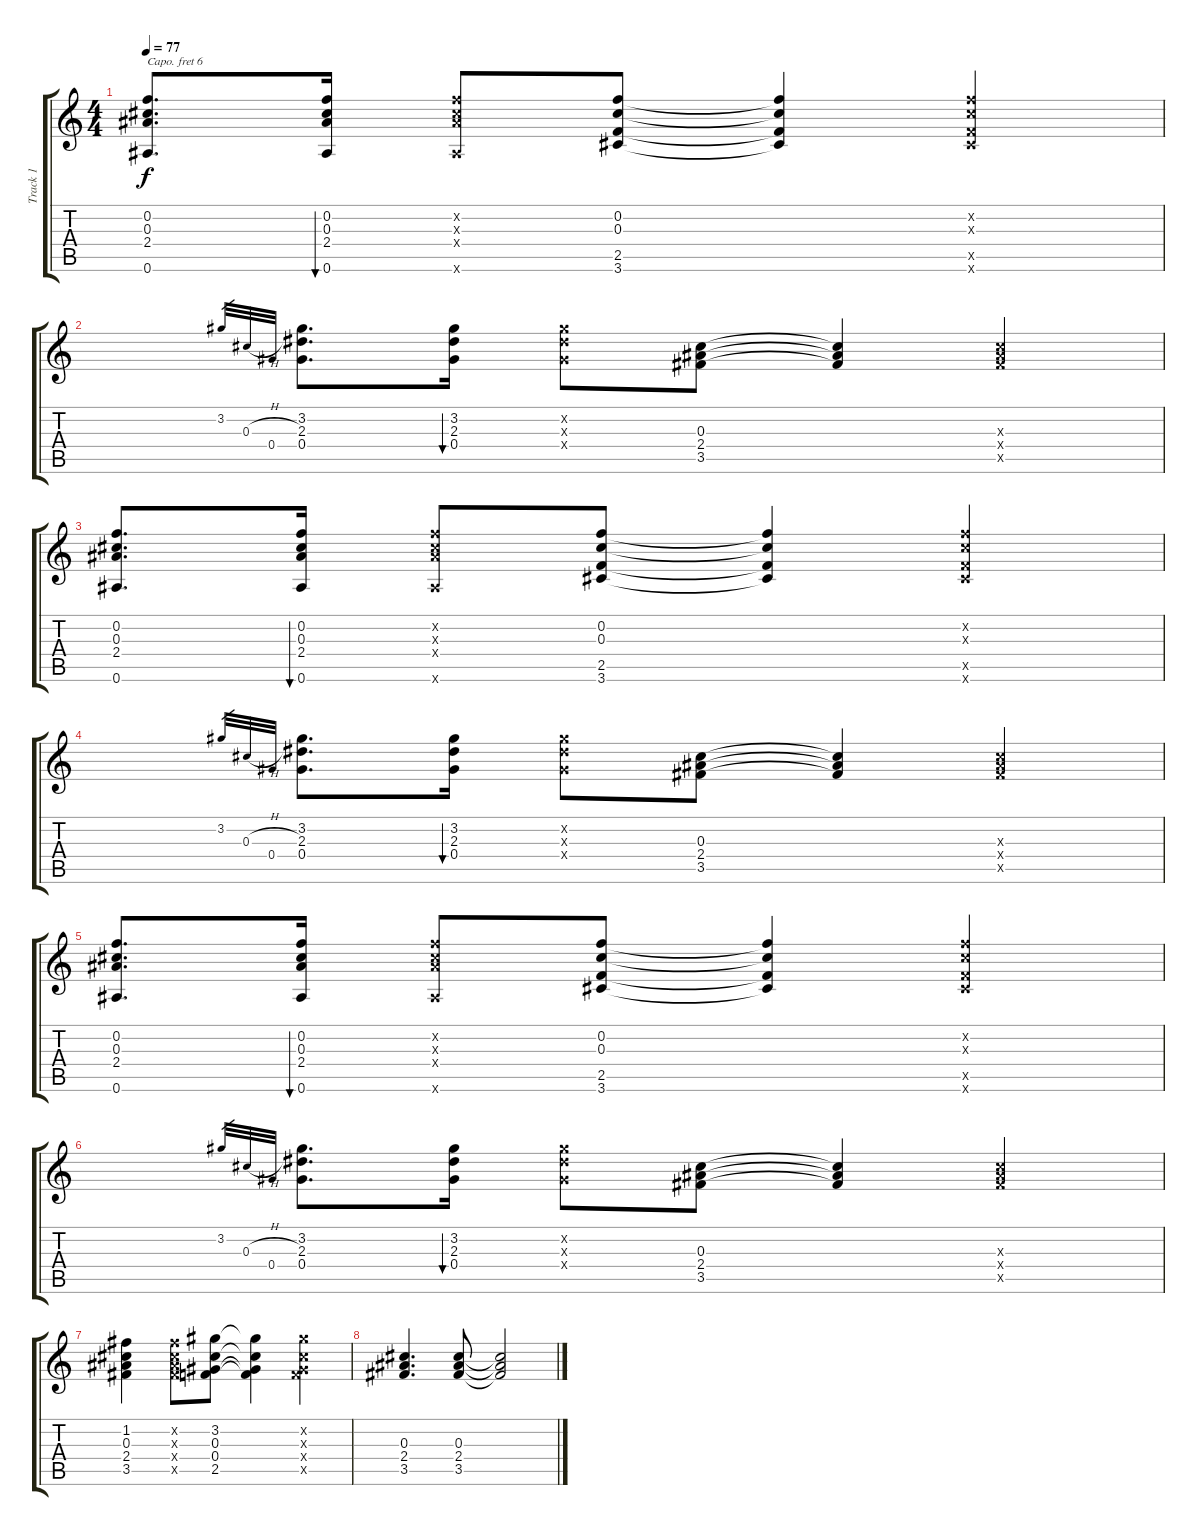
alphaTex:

\track ("Track 1" "Track 1") {instrument electricguitarclean}
\staff {score tabs}
\capo 6
\tuning (E4 B3 G3 D3 A2 E2) {hide}
\ts (4 4)
\tempo 77
\clef g2
\ks c
(0.2 0.3 2.4 0.6).8{d dy f} (0.2 0.3 2.4 0.6).16{bu 30} (0.2{x} 0.3{x} 2.4{x} 0.6{x}).8 (0.2 0.3 2.5 3.6).8 (0.2{t} 0.3{t} 2.5{t} 3.6{t}).4 (0.2{x} 0.3{x} 2.5{x} 3.6{x}).4 |
3.2.32{gr} 0.3{h}.32{gr} 0.4.32{gr} (3.2 2.3 0.4).8{d} (3.2 2.3 0.4).16{bu 30} (3.2{x} 2.3{x} 0.4{x}).8 (0.3 2.4 3.5).8 (0.3{t} 2.4{t} 3.5{t}).4 (0.3{x} 2.4{x} 3.5{x}).4 |
(0.2 0.3 2.4 0.6).8{d} (0.2 0.3 2.4 0.6).16{bu 30} (0.2{x} 0.3{x} 2.4{x} 0.6{x}).8 (0.2 0.3 2.5 3.6).8 (0.2{t} 0.3{t} 2.5{t} 3.6{t}).4 (0.2{x} 0.3{x} 2.5{x} 3.6{x}).4 |
3.2.32{gr} 0.3{h}.32{gr} 0.4.32{gr} (3.2 2.3 0.4).8{d} (3.2 2.3 0.4).16{bu 30} (3.2{x} 2.3{x} 0.4{x}).8 (0.3 2.4 3.5).8 (0.3{t} 2.4{t} 3.5{t}).4 (0.3{x} 2.4{x} 3.5{x}).4 |
(0.2 0.3 2.4 0.6).8{d} (0.2 0.3 2.4 0.6).16{bu 30} (0.2{x} 0.3{x} 2.4{x} 0.6{x}).8 (0.2 0.3 2.5 3.6).8 (0.2{t} 0.3{t} 2.5{t} 3.6{t}).4 (0.2{x} 0.3{x} 2.5{x} 3.6{x}).4 |
3.2.32{gr} 0.3{h}.32{gr} 0.4.32{gr} (3.2 2.3 0.4).8{d} (3.2 2.3 0.4).16{bu 30} (3.2{x} 2.3{x} 0.4{x}).8 (0.3 2.4 3.5).8 (0.3{t} 2.4{t} 3.5{t}).4 (0.3{x} 2.4{x} 3.5{x}).4 |
(1.2 0.3 2.4 3.5).4 (1.2{x} 0.3{x} 2.4{x} 3.5{x}).8 (3.2 0.3 0.4 2.5).8 (3.2{t} 0.3{t} 0.4{t} 2.5{t}).4 (3.2{x} 0.3{x} 0.4{x} 2.5{x}).4 |
(0.3 2.4 3.5).4{d} (0.3 2.4 3.5).8 (0.3{t} 2.4{t} 3.5{t}).2
